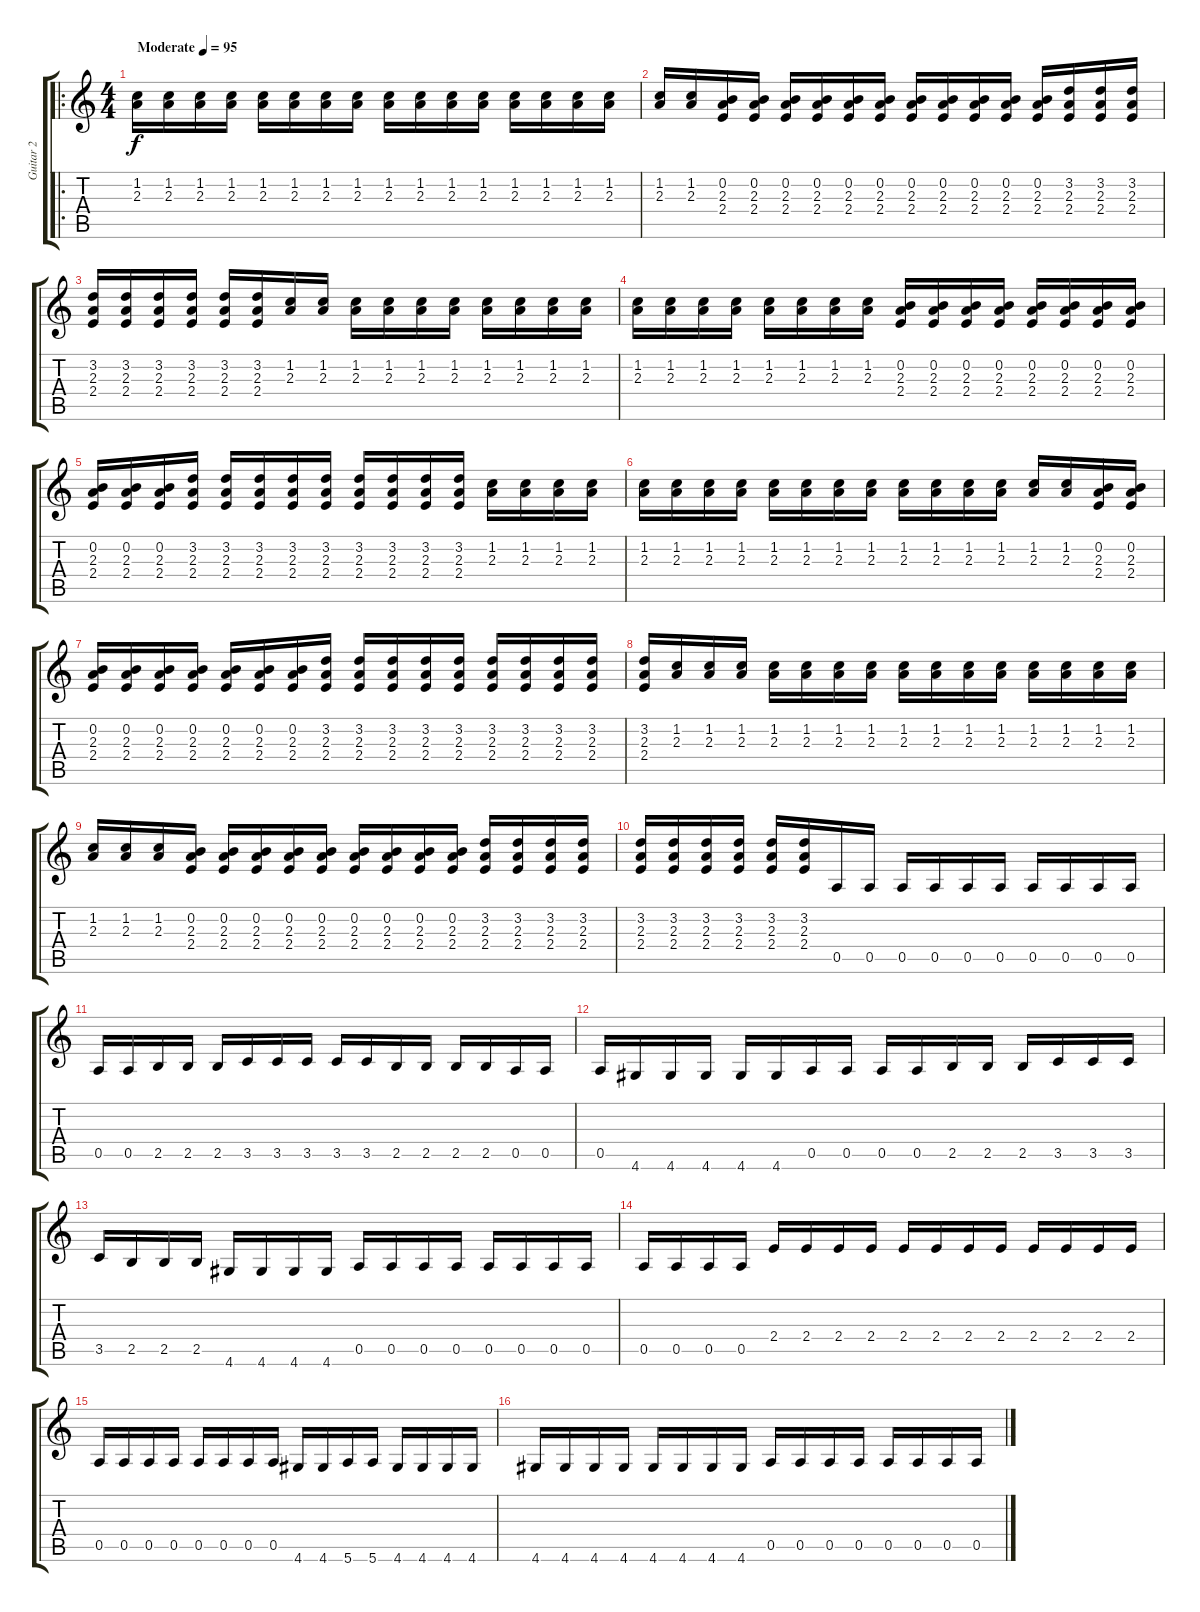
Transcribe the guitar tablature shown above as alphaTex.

\track ("Guitar 2" "Guitar 2") {instrument distortionguitar}
\staff {score tabs}
\tuning (E4 B3 G3 D3 A2 E2) {hide}
\ro
\ts (4 4)
\tempo (95 "Moderate")
\clef g2
\ks c
(1.2 2.3).16{dy f instrument distortionguitar} (1.2 2.3).16 (1.2 2.3).16 (1.2 2.3).16 (1.2 2.3).16 (1.2 2.3).16 (1.2 2.3).16 (1.2 2.3).16 (1.2 2.3).16 (1.2 2.3).16 (1.2 2.3).16 (1.2 2.3).16 (1.2 2.3).16 (1.2 2.3).16 (1.2 2.3).16 (1.2 2.3).16 |
(1.2 2.3).16 (1.2 2.3).16 (0.2 2.3 2.4).16 (0.2 2.3 2.4).16 (0.2 2.3 2.4).16 (0.2 2.3 2.4).16 (0.2 2.3 2.4).16 (0.2 2.3 2.4).16 (0.2 2.3 2.4).16 (0.2 2.3 2.4).16 (0.2 2.3 2.4).16 (0.2 2.3 2.4).16 (0.2 2.3 2.4).16 (3.2 2.3 2.4).16 (3.2 2.3 2.4).16 (3.2 2.3 2.4).16 |
(3.2 2.3 2.4).16 (3.2 2.3 2.4).16 (3.2 2.3 2.4).16 (3.2 2.3 2.4).16 (3.2 2.3 2.4).16 (3.2 2.3 2.4).16 (1.2 2.3).16 (1.2 2.3).16 (1.2 2.3).16 (1.2 2.3).16 (1.2 2.3).16 (1.2 2.3).16 (1.2 2.3).16 (1.2 2.3).16 (1.2 2.3).16 (1.2 2.3).16 |
(1.2 2.3).16 (1.2 2.3).16 (1.2 2.3).16 (1.2 2.3).16 (1.2 2.3).16 (1.2 2.3).16 (1.2 2.3).16 (1.2 2.3).16 (0.2 2.3 2.4).16 (0.2 2.3 2.4).16 (0.2 2.3 2.4).16 (0.2 2.3 2.4).16 (0.2 2.3 2.4).16 (0.2 2.3 2.4).16 (0.2 2.3 2.4).16 (0.2 2.3 2.4).16 |
(0.2 2.3 2.4).16 (0.2 2.3 2.4).16 (0.2 2.3 2.4).16 (3.2 2.3 2.4).16 (3.2 2.3 2.4).16 (3.2 2.3 2.4).16 (3.2 2.3 2.4).16 (3.2 2.3 2.4).16 (3.2 2.3 2.4).16 (3.2 2.3 2.4).16 (3.2 2.3 2.4).16 (3.2 2.3 2.4).16 (1.2 2.3).16 (1.2 2.3).16 (1.2 2.3).16 (1.2 2.3).16 |
(1.2 2.3).16 (1.2 2.3).16 (1.2 2.3).16 (1.2 2.3).16 (1.2 2.3).16 (1.2 2.3).16 (1.2 2.3).16 (1.2 2.3).16 (1.2 2.3).16 (1.2 2.3).16 (1.2 2.3).16 (1.2 2.3).16 (1.2 2.3).16 (1.2 2.3).16 (0.2 2.3 2.4).16 (0.2 2.3 2.4).16 |
(0.2 2.3 2.4).16 (0.2 2.3 2.4).16 (0.2 2.3 2.4).16 (0.2 2.3 2.4).16 (0.2 2.3 2.4).16 (0.2 2.3 2.4).16 (0.2 2.3 2.4).16 (3.2 2.3 2.4).16 (3.2 2.3 2.4).16 (3.2 2.3 2.4).16 (3.2 2.3 2.4).16 (3.2 2.3 2.4).16 (3.2 2.3 2.4).16 (3.2 2.3 2.4).16 (3.2 2.3 2.4).16 (3.2 2.3 2.4).16 |
(3.2 2.3 2.4).16 (1.2 2.3).16 (1.2 2.3).16 (1.2 2.3).16 (1.2 2.3).16 (1.2 2.3).16 (1.2 2.3).16 (1.2 2.3).16 (1.2 2.3).16 (1.2 2.3).16 (1.2 2.3).16 (1.2 2.3).16 (1.2 2.3).16 (1.2 2.3).16 (1.2 2.3).16 (1.2 2.3).16 |
(1.2 2.3).16 (1.2 2.3).16 (1.2 2.3).16 (0.2 2.3 2.4).16 (0.2 2.3 2.4).16 (0.2 2.3 2.4).16 (0.2 2.3 2.4).16 (0.2 2.3 2.4).16 (0.2 2.3 2.4).16 (0.2 2.3 2.4).16 (0.2 2.3 2.4).16 (0.2 2.3 2.4).16 (3.2 2.3 2.4).16 (3.2 2.3 2.4).16 (3.2 2.3 2.4).16 (3.2 2.3 2.4).16 |
(3.2 2.3 2.4).16 (3.2 2.3 2.4).16 (3.2 2.3 2.4).16 (3.2 2.3 2.4).16 (3.2 2.3 2.4).16 (3.2 2.3 2.4).16 0.5.16 0.5.16 0.5.16 0.5.16 0.5.16 0.5.16 0.5.16 0.5.16 0.5.16 0.5.16 |
0.5.16 0.5.16 2.5.16 2.5.16 2.5.16 3.5.16 3.5.16 3.5.16 3.5.16 3.5.16 2.5.16 2.5.16 2.5.16 2.5.16 0.5.16 0.5.16 |
0.5.16 4.6.16 4.6.16 4.6.16 4.6.16 4.6.16 0.5.16 0.5.16 0.5.16 0.5.16 2.5.16 2.5.16 2.5.16 3.5.16 3.5.16 3.5.16 |
3.5.16 2.5.16 2.5.16 2.5.16 4.6.16 4.6.16 4.6.16 4.6.16 0.5.16 0.5.16 0.5.16 0.5.16 0.5.16 0.5.16 0.5.16 0.5.16 |
0.5.16 0.5.16 0.5.16 0.5.16 2.4.16 2.4.16 2.4.16 2.4.16 2.4.16 2.4.16 2.4.16 2.4.16 2.4.16 2.4.16 2.4.16 2.4.16 |
0.5.16 0.5.16 0.5.16 0.5.16 0.5.16 0.5.16 0.5.16 0.5.16 4.6.16 4.6.16 5.6.16 5.6.16 4.6.16 4.6.16 4.6.16 4.6.16 |
4.6.16 4.6.16 4.6.16 4.6.16 4.6.16 4.6.16 4.6.16 4.6.16 0.5.16 0.5.16 0.5.16 0.5.16 0.5.16 0.5.16 0.5.16 0.5.16
